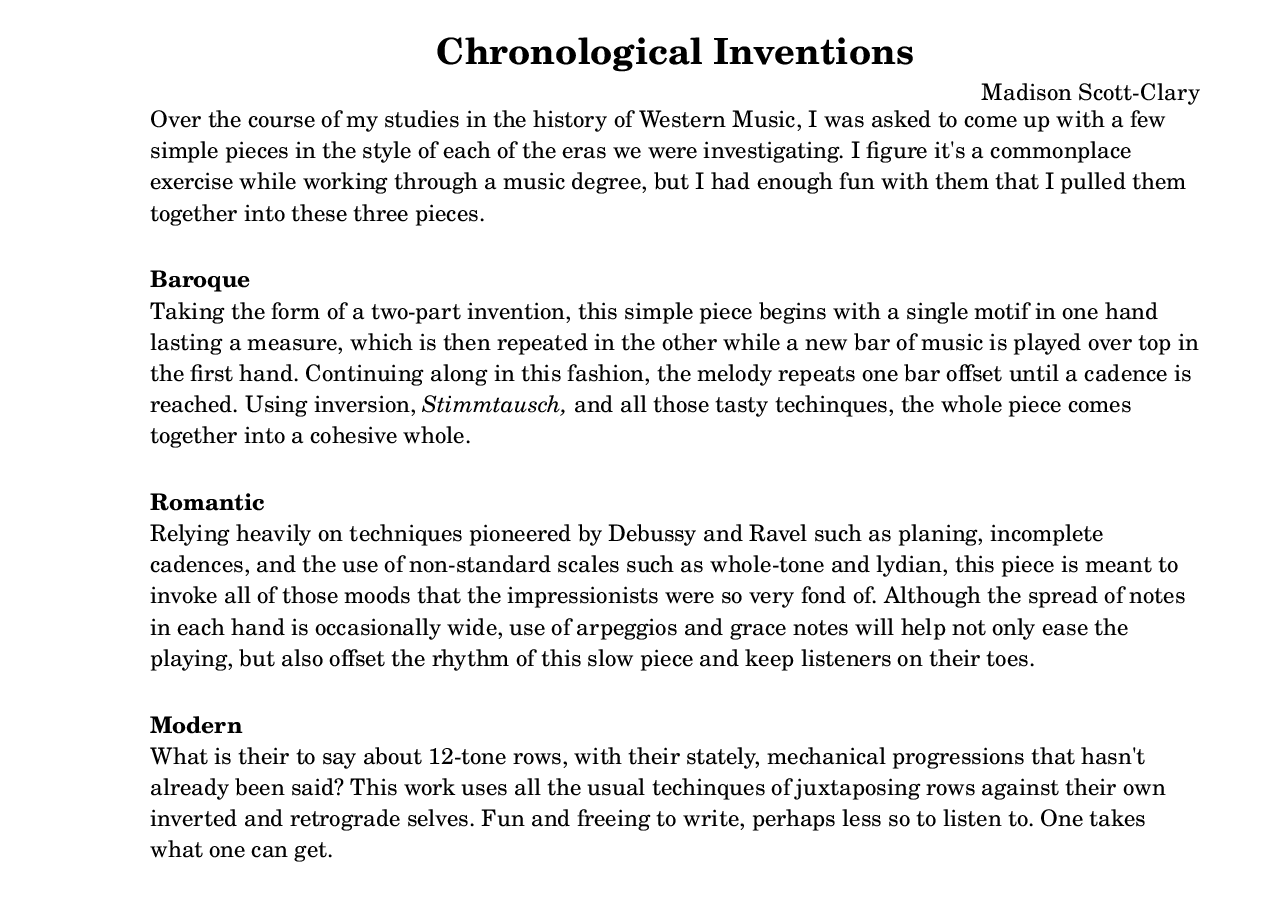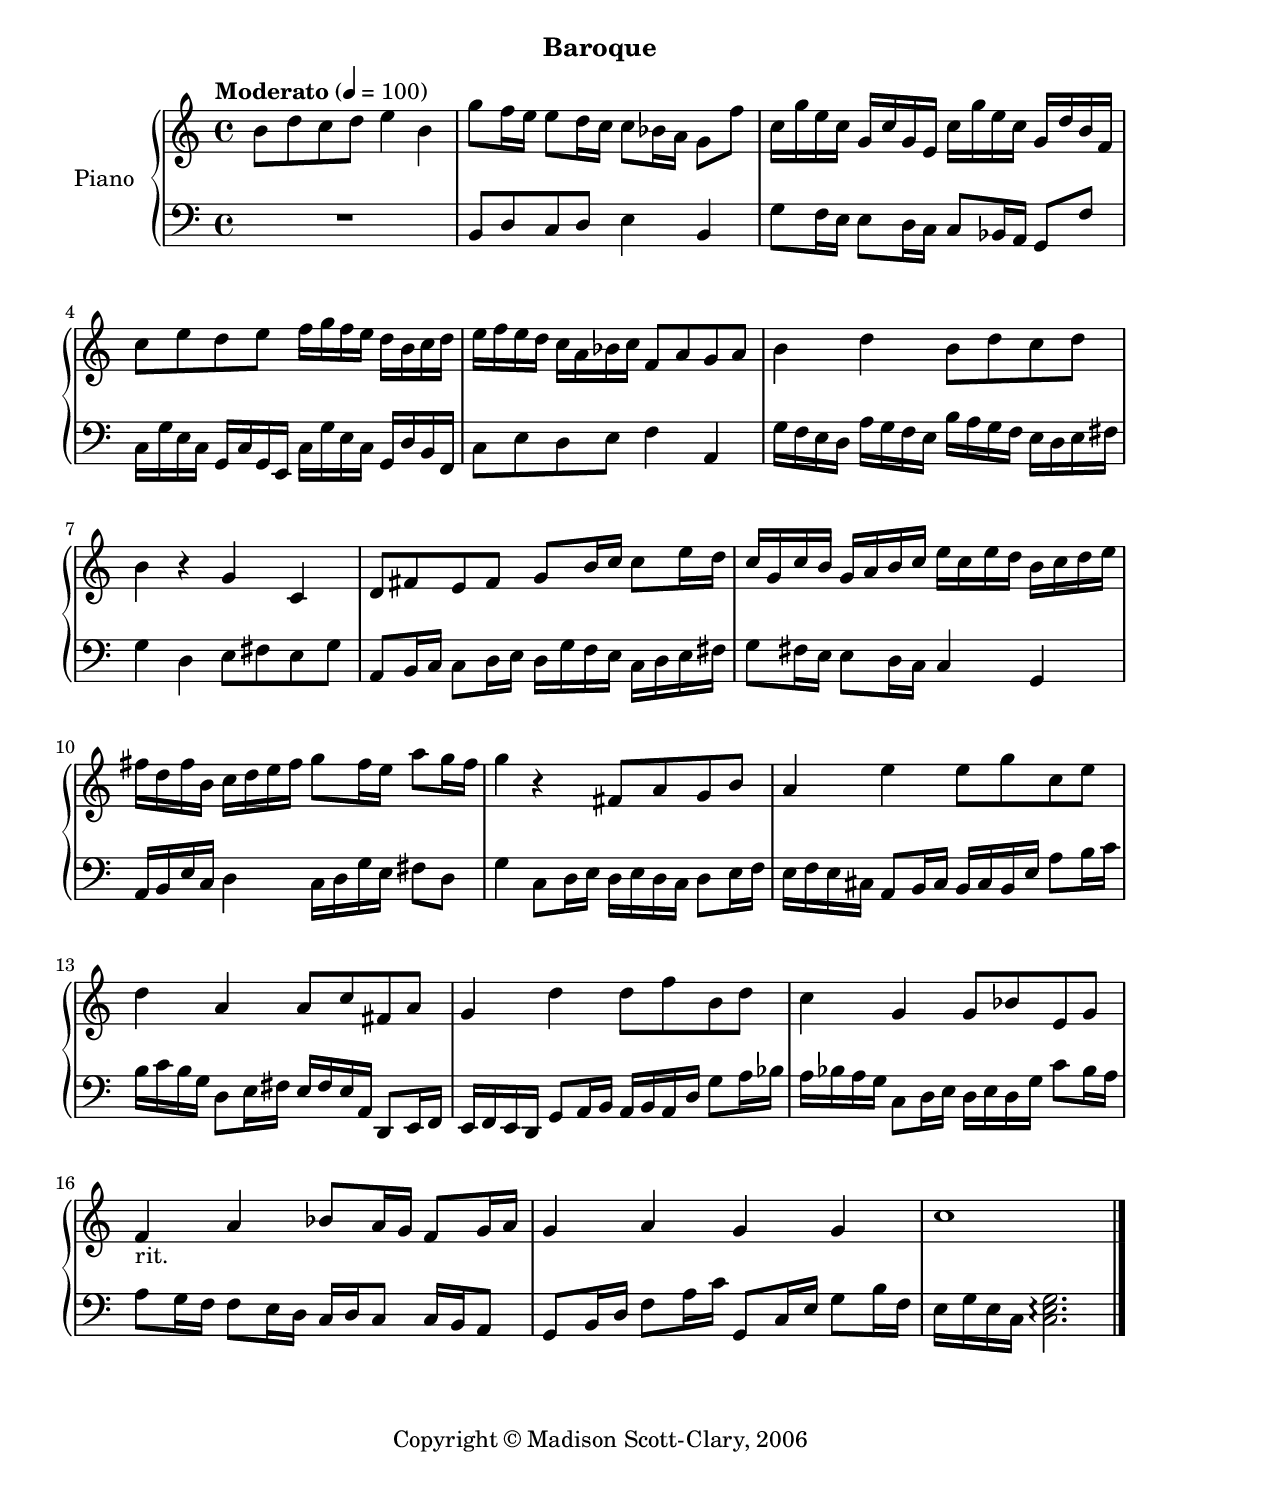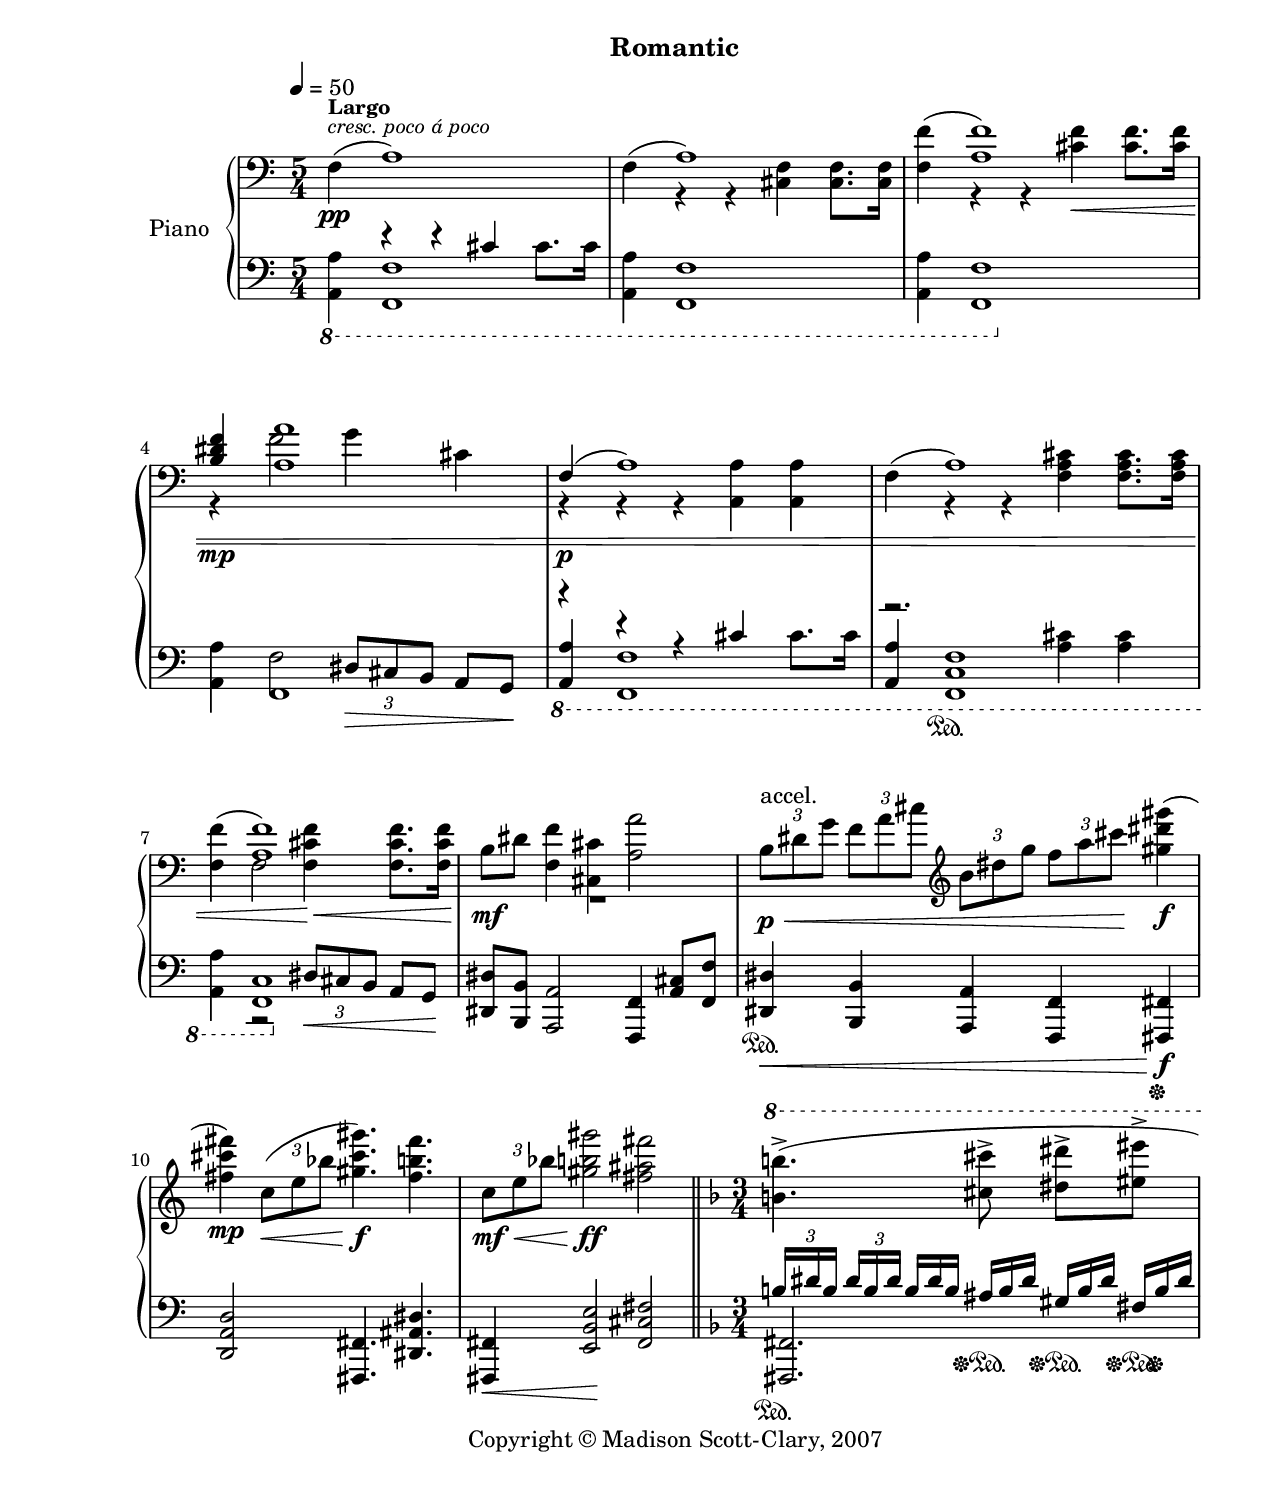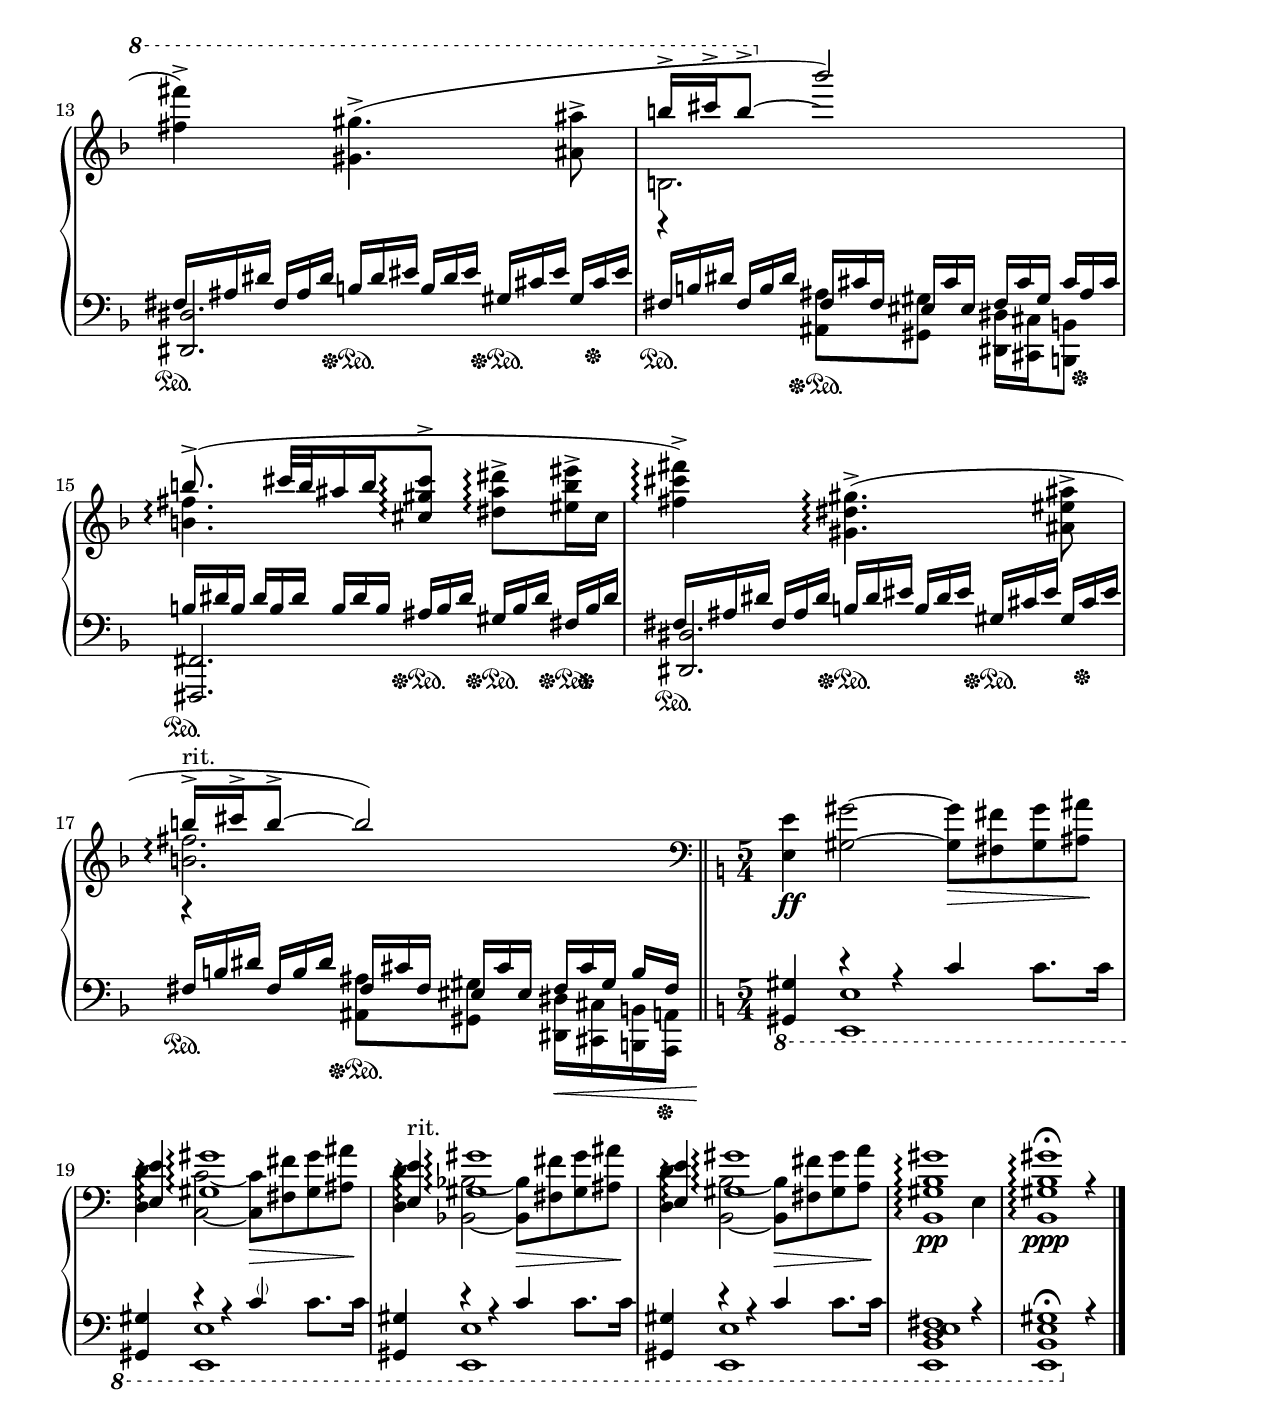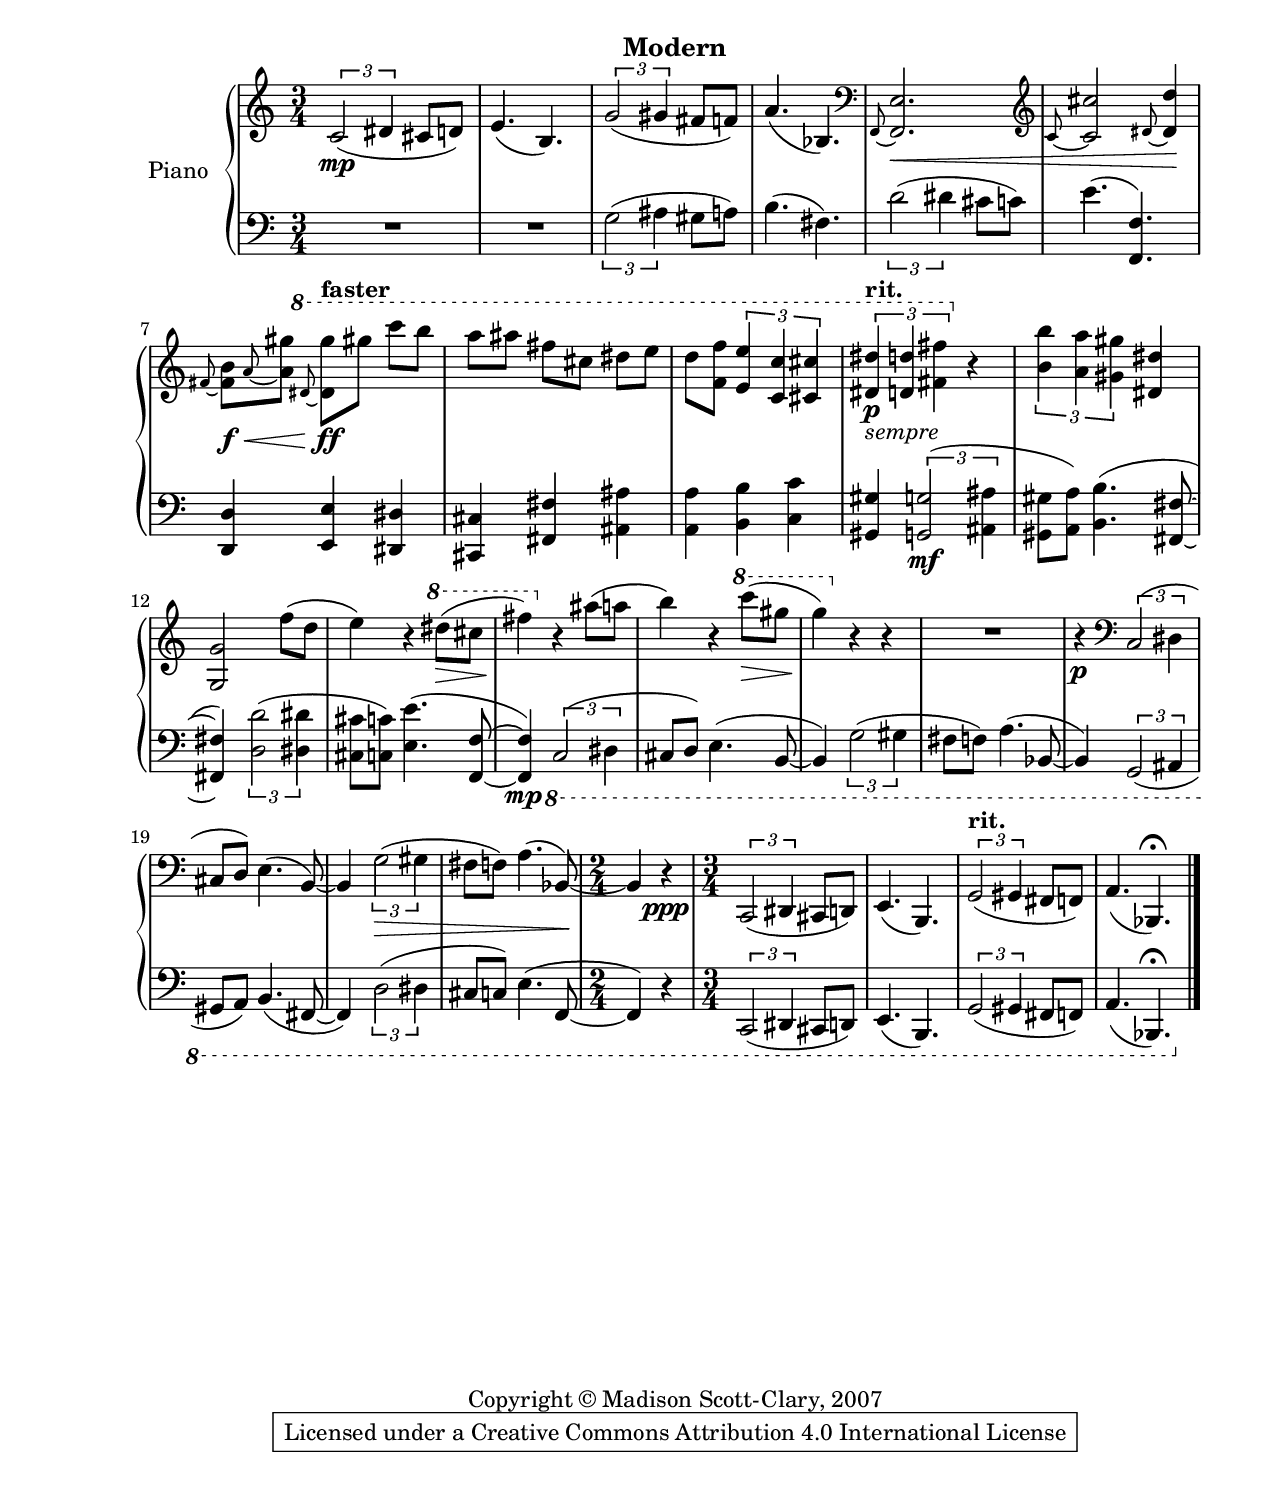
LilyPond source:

\version "2.18.2"

\header {
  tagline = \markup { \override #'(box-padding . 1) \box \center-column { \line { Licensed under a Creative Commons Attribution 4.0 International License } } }
}

\paper {
  #(set-paper-size "letter")
  % Uncomment when compiling for books
  print-page-number = ##f

  two-sided = ##t
  inner-margin = 1\in
  outer-margin = 0.5\in
  bottom-margin = 1\in
  top-margin = 0.5\in
}


right =  \relative b' {
  \clef "treble" \key c \major \time 4/4 \pageBreak | % 1
  \tempo "Moderato" 4=100 b8 d8 c8 d8 e4 b4 g'8
  f16 e16 e8 d16 c16 c8 bes16 a16 g8 f'8 c16 g'16 e16
  c16 g16 c16 g16 e16 c'16 g'16 e16 c16 g16 d'16 b16 f16
  % 4
  c'8 e8 d8 e8 f16 g16 f16 e16 d16 b16 c16 d16 e16 f16 e16
  d16 c16 a16 bes16 c16 f,8 a8 g8  a8 b4 d4 b8 d8 c8
  d8 % 7
  b4  r4 g4 c,4 d8 fis8 e8 fis8 g8 b16
  c16 c8 e16 d16 c16 g16 c16 b16 g16 a16 b16 c16 e16 c16
  e16 d16 b16 c16 d16 e16 \barNumberCheck #10
  fis16 d16 fis16 b,16 c16 d16 e16 fis16 g8 fis16 e16 a8
  g16 fis16 g4 r4 fis,8  a8 g8 b8 a4
  e'4 e8 g8 c,8 e8 % 13
  d4 a4 a8 c8 fis,8 a8 g4 d'4 d8 f8 b,8 d8 c4 g4 g8 bes8 e,8
  g8 % 16
  f4 -"rit." a4 bes8 a16 g16 f8 g16 a16 g4 a4 g4 g4 c1 \bar
  "|."
}

left =  \relative b, {
  \clef "bass" \key c \major \time 4/4 \pageBreak R1 | % 2
  b8   d8 c8  d8 e4 b4  | % 3
  g'8  f16 e16 e8 d16 c16 c8 bes16 a16 g8
  f'8 % 4
  c16  g'16 e16 c16 g16 c16 g16 e16 c'16 g'16 e16 c16
  g16  d'16 b16 f16 c'8  e8 d8  e8 f4
  a,4 | % 6
  g'16  f16 e16 d16 a'16  g16 f16  e16 b'16
  a16 g16 f16 e16  d16 e16 fis16 % 7
  g4  d4  e8 fis8 e8  g8 | % 8
  a,8  b16 c16 c8  d16 e16 d16  g16 f16 e16
  c16  d16 e16 fis16 | % 9
  g8  fis16 e16 e8 d16 c16 c4 g4  \break |
  \barNumberCheck #10
  a16  b16 e16 c16 d4 c16  d16 g16 e16 fis8  d8
  g4   c,8   d16 e16 d16  e16 d16 c16
  d8  e16 f16 | % 12
  e16  f16 e16 cis16 a8 b16 cis16 b16 cis16 b16 e16
  a8 b16 c16 % 13
  b16  c16 b16 g16 d8 e16 fis16 e16 fis16 e16 a,16
  d,8 e16 f16 | % 14
  e16  f16 e16 d16 g8 a16 b16 a16 b16 a16 d16 g8 a16
  bes16 | % 15
  a16  bes16 a16 g16 c,8 d16 e16 d16 e16 d16 g16 c8
  bes16 a16 % 16
  a8  g16 f16 f8 e16 d16 c16  d16 c8 c16
  b16 a8 | % 17
  g8  b16 d16 f8  a16 c16 g,8   c16 e16
  g8  b16 f16
  e16  g16 e16 c16 <c e g>2.\arpeggio
}


InventionsBaroque = \new PianoStaff \with {
  instrumentName = "Piano"
} <<
  \new Staff = "right" \with {
    midiInstrument = "acoustic grand"
  } \right
  \new Staff = "left" \with {
    midiInstrument = "acoustic grand"
  } { \clef bass \left }
>>


RightOne =  \relative f {
  \clef "bass" \key c \major \time 5/4 | % 1
  \tempo 4=50 ^\markup{ \small\italic {cresc. poco á poco} }
  ^\markup{ \bold\small {Largo} } | % 1
  \stemDown f4 ( _\pp a1 ) | % 2
  \stemDown f4 ( a1 ) | % 3
  \stemDown <f f'>4 ( <a f'>1 ) | % 4
  \stemUp <b dis f>4 _\! _\mp <a a'>1 | % 5
  \stemUp f4 ( _\p a1 ) | % 6
  \stemDown f4 ( a1 ) | % 7
  \stemDown <f f'>4 ( <a f'>1 ) | % 8
  \stemDown b8 [ _\mf \stemDown dis8 ] \stemDown <f, f'>4 \stemDown
  <cis cis'>4 \stemDown <a' a'>2 | % 9
  \once \omit TupletBracket
  \times 2/3  {
    \stemDown b8 [ ^ "accel." _\p _\< \stemDown dis8 \stemDown g8 ]
  }
  \once \omit TupletBracket
  \times 2/3  {
    \stemDown f8 [ \stemDown a8 \stemDown cis8 ]
  }
  \clef "treble" \once \omit TupletBracket
  \times 2/3  {
    \stemDown b8 [ \stemDown dis8 \stemDown g8 ]
  }
  \once \omit TupletBracket
  \times 2/3  {
    \stemDown f8 [ \stemDown a8 \stemDown cis8 ]
  }
  _\! \stemDown <gis dis' gis>4 ( _\f | \barNumberCheck #10
  \stemDown <fis cis' fis>4 ) _\mp \once \omit TupletBracket
  \times 2/3  {
    \stemDown c8 ( [ _\< \stemDown e8 \stemDown bes'8 ]
  }
  \stemDown <gis cis gis'>4. ) _\! _\f \stemDown <fis b fis'>4. | % 11
  \once \omit TupletBracket
  \times 2/3  {
    \stemDown c8 [ _\mf _\< \stemDown e8 \stemDown bes'8 ]
  }
  \stemDown <gis b gis'>2 _\! _\ff \stemDown <fis ais fis'>2 \bar "||"
  \key f \major \time 3/4 | % 12
  \ottava #1 | % 12
  \stemDown <b b'>4. ( -> \stemDown <cis cis'>8 -> \stemDown <dis
  dis'>8 -> [ \stemDown <eis eis'>8 -> ] | % 13
  \stemDown <fis fis'>4 ) -> \stemDown <gis, gis'>4. ( -> \stemDown
  <ais ais'>8 -> | % 14
  \stemUp b'16 -> [ \stemUp cis16 -> \stemUp b8 ~ -> ] \ottava #0
  \stemUp b2 ) | % 15
  \stemUp b,8. ( -> \stemUp cis32 [ \stemUp b32 \stemUp ais16 \stemUp
  b16 \stemUp <cis, gis' cis>8 \arpeggio -> ] \arpeggio \arpeggio
  \stemDown <dis ais' dis>8 \arpeggio -> [ \arpeggio \arpeggio
  \stemDown <eis b' eis>16 -> \stemDown cis16 ] | % 16
  \stemDown <fis cis' fis>4 ) \arpeggio -> \arpeggio \arpeggio
  \stemDown <gis, dis' gis>4. ( \arpeggio -> \arpeggio \arpeggio
  \stemDown <ais eis' ais>8 -> | % 17
  \stemUp b'16 -> [ ^ "rit." \stemUp cis16 -> \stemUp b8 ~ -> ]
  \stemUp b2 ) \bar "||"
  \clef "bass" \key c \major \time 5/4 | % 18
  \stemDown <e,,, e'>4 _\ff \stemDown <gis gis'>2 ~ ~ \stemDown <gis
  gis'>8 [ _\> \stemDown <fis fis'>8 \stemDown <gis gis'>8
  \stemDown <ais ais'>8 ] _\! | % 19
  \stemUp <e e'>4 \arpeggio \arpeggio <gis gis'>1 \arpeggio \arpeggio
  | \barNumberCheck #20
  \stemUp <e e'>4 \arpeggio \arpeggio ^ "rit." <gis gis'>1 \arpeggio
  \arpeggio | % 21
  \stemUp <e e'>4 \arpeggio \arpeggio <gis gis'>1 \arpeggio \arpeggio
  | % 22
  <b, gis' b gis'>1 \arpeggio \arpeggio \arpeggio \arpeggio _\pp
  \stemDown e4 | % 23
  <b gis' b gis'>1 ^\fermata \arpeggio \arpeggio \arpeggio \arpeggio
  _\ppp r4 \bar "|."
}

RightTwo =  \relative cis {
  \clef "bass" \key c \major \time 5/4 s1. r4 r4 \stemDown <cis f>4
  \stemDown <cis f>8. [ \stemDown <cis f>16 ] s4 r4 r4 \stemDown <cis'
  f>4 _\< \stemDown <cis f>8. [ \stemDown <cis f>16 ] r4 \stemDown
  f2 \stemDown g4 \stemDown cis,4 r4 r4 r4 \stemDown <a, a'>4
  \stemDown <a a'>4 s4 r4 r4 \stemDown <f' a cis>4 \stemDown <f a cis>8.
  [ \stemDown <f a cis>16 ] s4 \stemDown f2 \stemDown <f cis'
  f>4 _\< \stemDown <f cis' f>8. [ \stemDown <f cis' f>16 ] _\!
  R4*5 s2 \clef "treble" s2. s2*5 \bar "||"
  \key f \major \time 3/4 s2. s2. \stemDown b'2. \stemDown <b fis'>4. \arpeggio \arpeggio s8*9 \stemDown
  <b fis'>2. \arpeggio \arpeggio \bar "||"
  \clef "bass" \key c \major \time 5/4 s4*5 \stemDown <d,, d'>4
  \stemDown <c c'>2 ~ ~ \stemDown <c c'>8 [ _\> \stemDown <fis fis'>8
  \stemDown <gis gis'>8 \stemDown <ais ais'>8 ] _\! \stemDown <d, d'>4
  \stemDown <bes bes'>2 ~ ~ \stemDown <bes bes'>8 [ _\> \stemDown
  <fis' fis'>8 \stemDown <gis gis'>8 \stemDown <ais ais'>8 ] _\!
  \stemDown <d, d'>4 \stemDown <b b'>2 ~ ~ \stemDown <b b'>8 [ _\>
  \stemDown <fis' fis'>8 \stemDown <gis gis'>8 \stemDown <a a'>8 ] _\!
  s4*5 s4*5 \bar "|."
}

LeftOne =  \relative a,, {
  \clef "bass" \key c \major \time 5/4 \ottava #-1 \stemDown <a a'>4 <f
  f'>1 \stemDown <a a'>4 <f f'>1 \stemDown <a a'>4 <f f'>1 \ottava
  #0 \stemDown <a' a'>4 f1 \ottava #-1 \stemUp <a, a'>4 <f f'>1
  \stemUp <a a'>4 <f c' f>1 \sustainOn \stemDown <a a'>4 <f c'>1
  \stemUp <dis' dis'>8 [ \stemUp <b b'>8 ] \stemUp <a a'>2 \stemUp <f
  f'>4 \stemUp <a' cis>8 [ \stemUp <f f'>8 ] \stemUp <dis dis'>4
  \sustainOn \sustainOn _\< \stemUp <b b'>4 \stemUp <a a'>4 \stemUp <f
  f'>4 \stemUp <fis fis'>4 \sustainOff _\! _\f \stemUp <d'
  a' d>2 \stemUp <fis, fis'>4. \stemUp <dis' ais' dis>4. \stemUp
  <fis, fis'>4 _\< \stemUp <e' b' e>2 _\! \stemUp <fis cis' fis>2 \bar
  "||"
  \key f \major \time 3/4 \once \omit TupletBracket
  \times 2/3  {
    \stemUp b'16 [ \sustainOn \sustainOn \stemUp dis16 \stemUp b16 ]
  }
  \once \omit TupletBracket
  \times 2/3  {
    \stemUp dis16 [ \stemUp b16 \stemUp dis16 ]
  }
  \once \omit TupletBracket \once \omit TupletNumber
  \times 2/3  {
    \stemUp b16 [ \stemUp dis16 \stemUp b16 ]
  }
  \once \omit TupletBracket \once \omit TupletNumber
  \times 2/3  {
    \stemUp ais16 [ \sustainOff \sustainOn \sustainOn \stemUp b16
    \stemUp dis16 ]
  }
  \once \omit TupletBracket \once \omit TupletNumber
  \times 2/3  {
    \stemUp gis,16 [ \sustainOff \sustainOn \sustainOn \stemUp b16
    \stemUp dis16 ]
  }
  \once \omit TupletBracket \once \omit TupletNumber
  \times 2/3  {
    \stemUp fis,16 [ \sustainOff \sustainOn \sustainOn \stemUp b16
    \sustainOff \stemUp dis16 ]
  }
  | % 13
  \once \omit TupletBracket \once \omit TupletNumber
  \times 2/3  {
    \stemUp fis,16 [ \sustainOn \sustainOn \stemUp ais16 \stemUp dis16
    ]
  }
  \once \omit TupletBracket \once \omit TupletNumber
  \times 2/3  {
    \stemUp fis,16 [ \stemUp ais16 \stemUp dis16 ]
  }
  \once \omit TupletBracket \once \omit TupletNumber
  \times 2/3  {
    \stemUp b16 [ \sustainOff \sustainOn \sustainOn \stemUp dis16
    \stemUp eis16 ]
  }
  \once \omit TupletBracket \once \omit TupletNumber
  \times 2/3  {
    \stemUp b16 [ \stemUp dis16 \stemUp eis16 ]
  }
  \once \omit TupletBracket \once \omit TupletNumber
  \times 2/3  {
    \stemUp gis,16 [ \sustainOff \sustainOn \sustainOn \stemUp cis16
    \stemUp eis16 ]
  }
  \once \omit TupletBracket \once \omit TupletNumber
  \times 2/3  {
    \stemUp gis,16 [ \stemUp cis16 \sustainOff \stemUp eis16 ]
  }
  \once \omit TupletBracket \once \omit TupletNumber
  \times 2/3  {
    \stemUp fis,16 [ \sustainOn \sustainOn \stemUp b16 \stemUp dis16
    ]
  }
  \once \omit TupletBracket \once \omit TupletNumber
  \times 2/3  {
    \stemUp fis,16 [ \stemUp b16 \stemUp dis16 ]
  }
  \once \omit TupletBracket \once \omit TupletNumber
  \times 2/3  {
    \stemUp fis,16 [ \sustainOff \sustainOn \sustainOn \stemUp cis'16
    \stemUp fis,16 ]
  }
  \once \omit TupletBracket \once \omit TupletNumber
  \times 2/3  {
    \stemUp eis16 [ \stemUp cis'16 \stemUp eis,16 ]
  }
  \once \omit TupletBracket \once \omit TupletNumber
  \times 2/3  {
    \stemUp fis16 [ \stemUp cis'16 \stemUp gis16 ]
  }
  \once \omit TupletBracket \once \omit TupletNumber
  \times 2/3  {
    \stemUp cis16 [ \stemUp ais16 \sustainOff \stemUp cis16 ]
  }
  | % 15
  \once \omit TupletBracket \once \omit TupletNumber
  \times 2/3  {
    \stemUp b16 [ \sustainOn \sustainOn \stemUp dis16 \stemUp b16 ]
  }
  \once \omit TupletBracket \once \omit TupletNumber
  \times 2/3  {
    \stemUp dis16 [ \stemUp b16 \stemUp dis16 ]
  }
  \once \omit TupletBracket \once \omit TupletNumber
  \times 2/3  {
    \stemUp b16 [ \stemUp dis16 \stemUp b16 ]
  }
  \once \omit TupletBracket \once \omit TupletNumber
  \times 2/3  {
    \stemUp ais16 [ \sustainOff \sustainOn \sustainOn \stemUp b16
    \stemUp dis16 ]
  }
  \once \omit TupletBracket \once \omit TupletNumber
  \times 2/3  {
    \stemUp gis,16 [ \sustainOff \sustainOn \sustainOn \stemUp b16
    \stemUp dis16 ]
  }
  \once \omit TupletBracket \once \omit TupletNumber
  \times 2/3  {
    \stemUp fis,16 [ \sustainOff \sustainOn \sustainOn \stemUp b16
    \sustainOff \stemUp dis16 ]
  }
  | % 16
  \once \omit TupletBracket \once \omit TupletNumber
  \times 2/3  {
    \stemUp fis,16 [ \sustainOn \sustainOn \stemUp ais16 \stemUp dis16
    ]
  }
  \once \omit TupletBracket \once \omit TupletNumber
  \times 2/3  {
    \stemUp fis,16 [ \stemUp ais16 \stemUp dis16 ]
  }
  \once \omit TupletBracket \once \omit TupletNumber
  \times 2/3  {
    \stemUp b16 [ \sustainOff \sustainOn \sustainOn \stemUp dis16
    \stemUp eis16 ]
  }
  \once \omit TupletBracket \once \omit TupletNumber
  \times 2/3  {
    \stemUp b16 [ \stemUp dis16 \stemUp eis16 ]
  }
  \once \omit TupletBracket \once \omit TupletNumber
  \times 2/3  {
    \stemUp gis,16 [ \sustainOff \sustainOn \sustainOn \stemUp cis16
    \stemUp eis16 ]
  }
  \once \omit TupletBracket \once \omit TupletNumber
  \times 2/3  {
    \stemUp gis,16 [ \stemUp cis16 \sustainOff \stemUp eis16 ]
  }
  \once \omit TupletBracket \once \omit TupletNumber
  \times 2/3  {
    \stemUp fis,16 [ \sustainOn \sustainOn \stemUp b16 \stemUp dis16
    ]
  }
  \once \omit TupletBracket \once \omit TupletNumber
  \times 2/3  {
    \stemUp fis,16 [ \stemUp b16 \stemUp dis16 ]
  }
  \once \omit TupletBracket \once \omit TupletNumber
  \times 2/3  {
    \stemUp fis,16 [ \sustainOff \sustainOn \sustainOn \stemUp cis'16
    \stemUp fis,16 ]
  }
  \once \omit TupletBracket \once \omit TupletNumber
  \times 2/3  {
    \stemUp eis16 [ \stemUp cis'16 \stemUp eis,16 ]
  }
  \once \omit TupletBracket \once \omit TupletNumber
  \times 2/3  {
    \stemUp fis16 [ _\< \stemUp cis'16 \stemUp gis16 ]
  }
  \stemUp b16 [ \stemUp fis16 ] \sustainOff \bar "||"
  \key c \major \time 5/4 \ottava #-1 \stemUp <gis,, gis'>4 _\! <e e'>1
  \stemUp <gis gis'>4 <e e'>1 \stemUp <gis gis'>4 <e e'>1
  \stemUp <gis gis'>4 <e e'>1 <e b' d e fis>1 r4 <e b' e gis>1
  ^\fermata \ottava #0 r4 \bar "|."
}

LeftTwo =  \relative f {
  \clef "bass" \key c \major \time 5/4 s1*4 \stemDown f2 \once \omit
  TupletBracket
  \times 2/3  {
    \stemUp dis8 [ _\> \stemUp cis8 \stemUp b8 ]
  }
  \stemUp a8 [ \stemUp g8 ] _\! s2*5 s4 r2 \ottava #0 \once
  \omit TupletBracket
  \times 2/3  {
    \stemUp dis'8 [ _\< \stemUp cis8 \stemUp b8 ]
  }
  \stemUp a8 [ \stemUp g8 ] _\! s2*5 s2*5 \bar "||"
  \key f \major \time 3/4 s2. s1. s1. s2.
  \bar "||"
  \key c \major \time 5/4 s4*5 s1*5 s4*5 \bar "|."
}

LeftThree =  \relative cis {
  \clef "bass" \key c \major \time 5/4 s4 r4 r4 \stemUp cis4 \stemDown
  cis8. [ \stemDown cis16 ] s4*15 r4 r4 r4 \stemUp cis4 \stemDown cis8.
  [ \stemDown cis16 ] r2. \stemDown <a cis>4 \stemDown <a cis>4 s4*15 s2*5 \bar "||"
  \key f \major \time 3/4 \stemUp <fis, fis'>2. \stemUp <dis'
  dis'>2. r4 \stemDown <ais' ais'>8 [ \stemDown <gis gis'>8 ]
  \stemDown <dis dis'>16 [ \stemDown <cis cis'>16 \stemDown <b b'>8 ]
  \stemUp <fis fis'>2. \stemUp <dis' dis'>2. r4
  \stemDown <ais' ais'>8 [ \stemDown <gis gis'>8 ] \stemDown <dis
  dis'>16 [ \stemDown <cis cis'>16 \stemDown <b b'>16 \stemDown <a
  a'>16 ] \bar "||"
  \key c \major \time 5/4 s4 r4 r4 \stemUp c'4 \stemDown c8. [
  \stemDown c16 ] s4 r4 r4 \parenthesize \stemUp c4 \stemDown c8.
  [ \stemDown c16 ] s4 r4 r4 \stemUp c4 \stemDown c8. [ \stemDown c16
  ] s4 r4 r4 \stemUp c4 \stemDown c8. [ \stemDown c16 ] s4*5 s4*5 \bar "|."
}


InventionsRomantic = \new PianoStaff \with {
  instrumentName = "Piano"
} <<
   \context Staff = "1" << 
        \mergeDifferentlyDottedOn\mergeDifferentlyHeadedOn
        \context Voice = "RightOne" {  \voiceOne \RightOne }
        \context Voice = "RightTwo" {  \voiceTwo \RightTwo }
      >> \context Staff = "2" <<
        \mergeDifferentlyDottedOn\mergeDifferentlyHeadedOn
        \context Voice = "LeftOne" {  \voiceOne \LeftOne }
        \context Voice = "LeftTwo" {  \voiceTwo \LeftTwo }
        \context Voice = "LeftThree" {  \voiceThree \LeftThree }
      >>
>>



right =  \relative c' {
  \clef "treble" \key c \major \time 3/4 % 1
  \times 2/3  {
    c2 \mp ( dis4
  }
  \set Timing.beamExceptions = #'()
  \set Timing.baseMoment = #(ly:make-moment 1/4)
  \set Timing.beatStructure = #'(1 1 1)
  cis8 d8 ) % 2
  e4. ( b4. ) % 3
  \times 2/3  {
    g'2 ( gis4
  }
  fis8 f8 ) % 4
  a4. ( bes,4. ) % 5
  \clef "bass" % 5
  \grace { f,8~ } <f e'>2. \< % 6
  \clef "treble" \grace { c''8~ } <c cis'>2 \grace { dis8~ } <dis d'>4
  \! % 7
  \grace { fis8~ } <fis b>8 \f \< \grace { a8~ } <a gis'>8 \ottava
  #1 \grace { dis8~ } \tempo "faster" <dis g'>8 \! \ff  gis'8 c8
  b8 % 8
  a8 ais8 fis8 cis8 dis8 e8 % 9
  d8 <f, f'>8 \times 2/3 {
    <e e'>4 <c c'>4 <cis cis'>4
  }
  \barNumberCheck #10
  \times 2/3  {
    \tempo "rit." <dis dis'>4 _\markup{ \italic {sempre} } \p <d d'>4 <fis
    fis'>4
  }
  \ottava #0 r4 % 11
  \times 2/3  {
    <b, b'>4 <a a'>4 <gis gis'>4
  }
  <dis dis'>4 % 12
  <g, g'>2 f''8 ( d8 % 13
  e4 ) r4 \ottava #1 dis'8 \> ( cis8 % 14
  fis4 \! ) \ottava #0 r4 ais,8 ( a8 % 15
  b4 ) r4 \ottava #1 c'8 \> ( gis8 % 16
  g4 \! ) \ottava #0 r4 r4 % 17
  R2. % 18
  r4 \p \clef "bass" \times 2/3 {
    c,,,,2 ( dis4
  }
  % 19
  cis8 d8 ) e4. ( b8 ) ~ \barNumberCheck #20
  b4 \times 2/3 {
    g'2 \> ( gis4
  }
  % 21
  fis8 f8 ) a4. ( bes,8 \! ) ~ % 22
  \time 2/4  bes4 r4 \ppp % 23
  \time 3/4  % 23
  \times 2/3  {
    c,2 ( dis4
  }
  cis8 d8 ) % 24
  e4. ( b4. ) % 25
  \times 2/3  {
    \tempo "rit." g'2 ( gis4
  }
  fis8 f8 ) % 26
  a4. ( bes,4. ) ^\fermata \bar "|."
}

left =  \relative g {
  \clef "bass" \key c \major \time 3/4 R2.*2 % 3
  \times 2/3  {
    g2( ais4
  }
  gis8 a8) % 4
  b4.( fis4.) \times 2/3 {
    d'2( dis4
  }
  cis8 c8) e4.( <f,, f'>4.) % 7
  <d d'>4 <e e'>4 <dis dis'>4 % 8
  <cis cis'>4 <fis fis'>4 <ais ais'>4 % 9
  <a a'>4 <b b'>4 <c c'>4 \barNumberCheck #10
  <gis gis'>4 \times 2/3 {
    <g g'>2( \mf <ais ais'>4
  }
  % 11
  <gis gis'>8 <a a'>8) <b b'>4.( <fis fis'>8 ~ % 12
  <fis fis'>4) \times 2/3 {
    <d' d'>2( <dis dis'>4
  }
  % 13
  <cis cis'>8 <c c'>8) <e e'>4.( <f, f'>8 ~ % 14
  <f f'>4) \mp \ottava #-1 \times 2/3 {
    c2( dis4
  }
  % 15
  cis8 d8) e4.( b8 ~ % 16
  b4) \times 2/3 {
    g'2( gis4
  }
  % 17
  fis8 f8) a4.( bes,8 ~ bes4) \times 2/3 {
    g2( ais4
  }
  % 19
  gis8 a8) b4.( fis8 ~ \barNumberCheck #20
  fis4) \times 2/3 {
    d'2( dis4
  }
  % 21
  cis8 c8) e4.( f,8 ~ % 22
  \time 2/4  f4) r4 % 23
  \time 3/4 \times 2/3 {
    c2( dis4
  }
  cis8 d8) % 24
  e4.( b4.) % 25
  \times 2/3  {
    g'2( gis4
  }
  fis8 f8) % 26
  a4.( bes,4.) ^\fermata \ottava #0 \bar "|."
}


InventionsModern = \new PianoStaff \with {
  instrumentName = "Piano"
} <<
  \new Staff = "right" \with {
    midiInstrument = "acoustic grand"
  } \right
  \new Staff = "left" \with {
    midiInstrument = "acoustic grand"
  } { \clef bass \left }
>>



\bookpart {
  \header {
    title = "Chronological Inventions"
    composer = "Madison Scott-Clary"
  }
  \markup {
    \column {
      \wordwrap {
        Over the course of my studies in the history of Western Music, I was asked to come up with a few simple pieces in the style of each of the eras we were investigating. I figure it's a commonplace exercise while working through a music degree, but I had enough fun with them that I pulled them together into these three pieces.
      }
      \null
      \null
      \line \bold { Baroque }
      \wordwrap {
        Taking the form of a two-part invention, this simple piece begins with a single motif in one hand lasting a measure, which is then repeated in the other while a new bar of music is played over top in the first hand. Continuing along in this fashion, the melody repeats one bar offset until a cadence is reached. Using inversion, \italic { Stimmtausch, } and all those tasty techinques, the whole piece comes together into a cohesive whole.
      }
      \null
      \null
      \line \bold { Romantic }
      \wordwrap {
        Relying heavily on techniques pioneered by Debussy and Ravel such as planing, incomplete cadences, and the use of "non-standard" scales such as whole-tone and lydian, this piece is meant to invoke all of those moods that the impressionists were so very fond of. Although the spread of notes in each hand is occasionally wide, use of arpeggios and grace notes will help not only ease the playing, but also offset the rhythm of this slow piece and keep listeners on their toes.
      }
      \null
      \null
      \line \bold { Modern }
      \wordwrap {
        What is their to say about 12-tone rows, with their stately, mechanical progressions that hasn't already been said? This work uses all the usual techinques of juxtaposing rows against their own inverted and retrograde selves. Fun and freeing to write, perhaps less so to listen to. One takes what one can get.
      }
    }
  }
}

\bookpart {
  \paper {
    ragged-last-bottom = ##t
  }
  \header {
    subtitle = "Baroque"
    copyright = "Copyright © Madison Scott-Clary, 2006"
  }
  \score {
    \InventionsBaroque
  }
}

\bookpart {
  \paper {
    ragged-last-bottom = ##t
  }
  \header {
    subtitle = "Romantic"
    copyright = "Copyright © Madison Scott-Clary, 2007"
  }
  \score {
    \InventionsRomantic
  }
}

\bookpart {
  \paper {
    ragged-last-bottom = ##t
  }
  \header {
    subtitle = "Modern"
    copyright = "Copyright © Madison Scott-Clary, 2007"
  }
  \score {
    \InventionsModern
  }
}